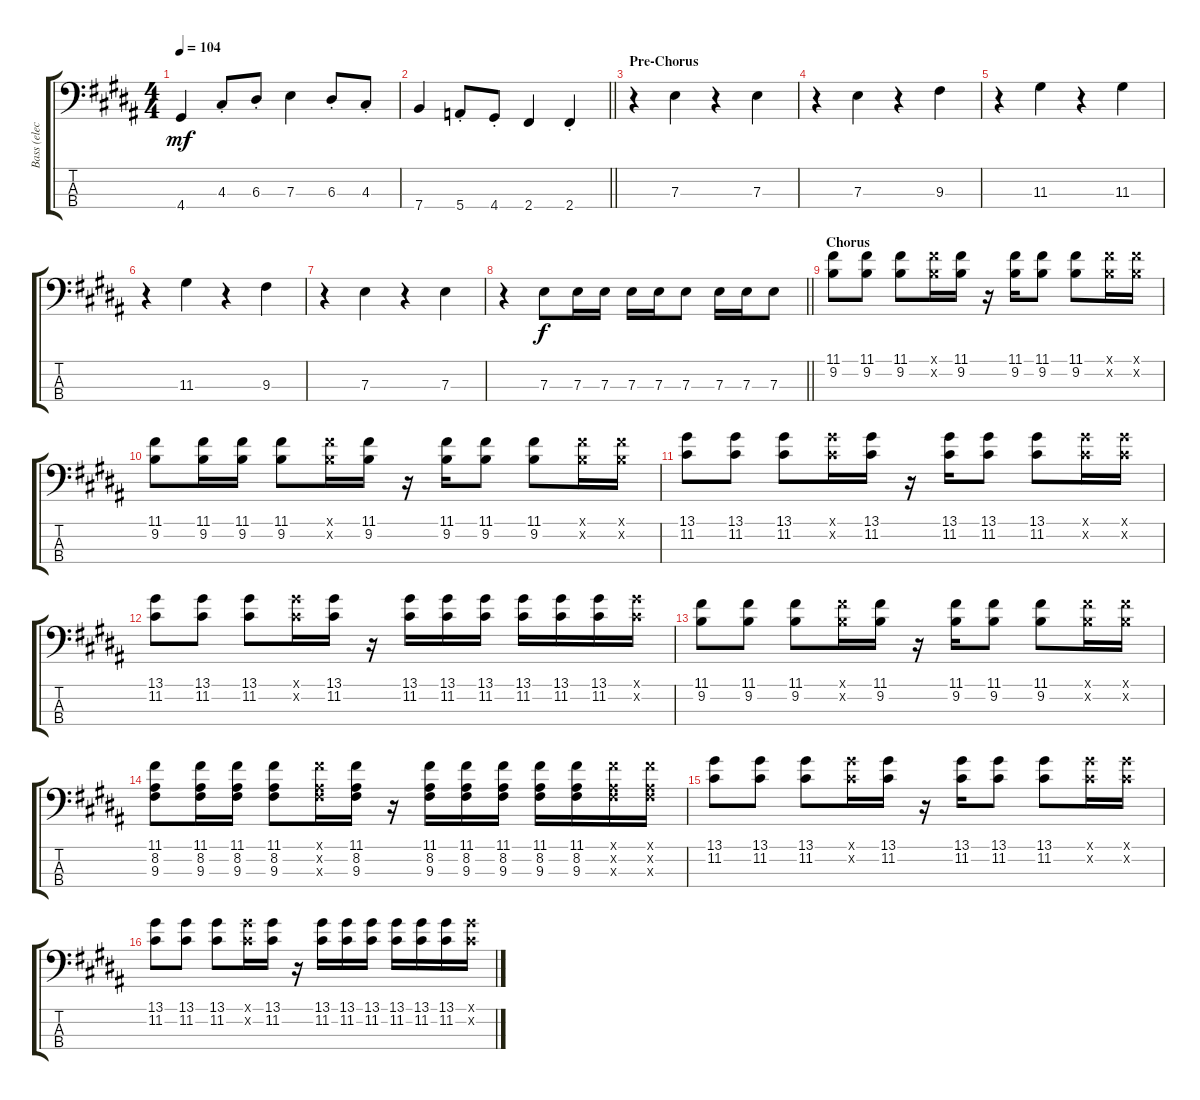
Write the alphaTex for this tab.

\track ("Bass (elec.)" "Bass (elec") {instrument electricbassfinger}
\staff {score tabs}
\tuning (G2 D2 A1 E1) {hide}
\ts (4 4)
\tempo 104
\clef f4
\ks b
4.4.4{dy mf} 4.3{st}.8 6.3{st}.8 7.3.4 6.3{st}.8 4.3{st}.8 |
\barLineRight lightlight
7.4.4 5.4{st}.8 4.4{st}.8 2.4.4 2.4{st}.4 |
\section ("" "Pre-Chorus")
r.4 7.3.4 r.4 7.3.4 |
r.4 7.3.4 r.4 9.3.4 |
r.4 11.3.4 r.4 11.3.4 |
r.4 11.3.4 r.4 9.3.4 |
r.4 7.3.4 r.4 7.3.4 |
\barLineRight lightlight
r.4 7.3.8{dy f} 7.3.16 7.3.16 7.3.16 7.3.16 7.3.8 7.3.16 7.3.16 7.3.8 |
\section ("" "Chorus")
(11.1 9.2).8 (11.1 9.2).8 (11.1 9.2).8 (11.1{x} 9.2{x}).16 (11.1 9.2).16 r.16 (11.1 9.2).16 (11.1 9.2).8 (11.1 9.2).8 (11.1{x} 9.2{x}).16 (11.1{x} 9.2{x}).16 |
(11.1 9.2).8 (11.1 9.2).16 (11.1 9.2).16 (11.1 9.2).8 (11.1{x} 9.2{x}).16 (11.1 9.2).16 r.16 (11.1 9.2).16 (11.1 9.2).8 (11.1 9.2).8 (11.1{x} 9.2{x}).16 (11.1{x} 9.2{x}).16 |
(13.1 11.2).8 (13.1 11.2).8 (13.1 11.2).8 (13.1{x} 11.2{x}).16 (13.1 11.2).16 r.16 (13.1 11.2).16 (13.1 11.2).8 (13.1 11.2).8 (13.1{x} 11.2{x}).16 (13.1{x} 11.2{x}).16 |
(13.1 11.2).8 (13.1 11.2).8 (13.1 11.2).8 (13.1{x} 11.2{x}).16 (13.1 11.2).16 r.16 (13.1 11.2).16 (13.1 11.2).16 (13.1 11.2).16 (13.1 11.2).16 (13.1 11.2).16 (13.1 11.2).16 (13.1{x} 11.2{x}).16 |
(11.1 9.2).8 (11.1 9.2).8 (11.1 9.2).8 (11.1{x} 9.2{x}).16 (11.1 9.2).16 r.16 (11.1 9.2).16 (11.1 9.2).8 (11.1 9.2).8 (11.1{x} 9.2{x}).16 (11.1{x} 9.2{x}).16 |
(11.1 8.2 9.3).8 (11.1 8.2 9.3).16 (11.1 8.2 9.3).16 (11.1 8.2 9.3).8 (11.1{x} 8.2{x} 9.3{x}).16 (11.1 8.2 9.3).16 r.16 (11.1 8.2 9.3).16 (11.1 8.2 9.3).16 (11.1 8.2 9.3).16 (11.1 8.2 9.3).16 (11.1 8.2 9.3).16 (11.1{x} 8.2{x} 9.3{x}).16 (11.1{x} 8.2{x} 9.3{x}).16 |
(13.1 11.2).8 (13.1 11.2).8 (13.1 11.2).8 (13.1{x} 11.2{x}).16 (13.1 11.2).16 r.16 (13.1 11.2).16 (13.1 11.2).8 (13.1 11.2).8 (13.1{x} 11.2{x}).16 (13.1{x} 11.2{x}).16 |
(13.1 11.2).8 (13.1 11.2).8 (13.1 11.2).8 (13.1{x} 11.2{x}).16 (13.1 11.2).16 r.16 (13.1 11.2).16 (13.1 11.2).16 (13.1 11.2).16 (13.1 11.2).16 (13.1 11.2).16 (13.1 11.2).16 (13.1{x} 11.2{x}).16
